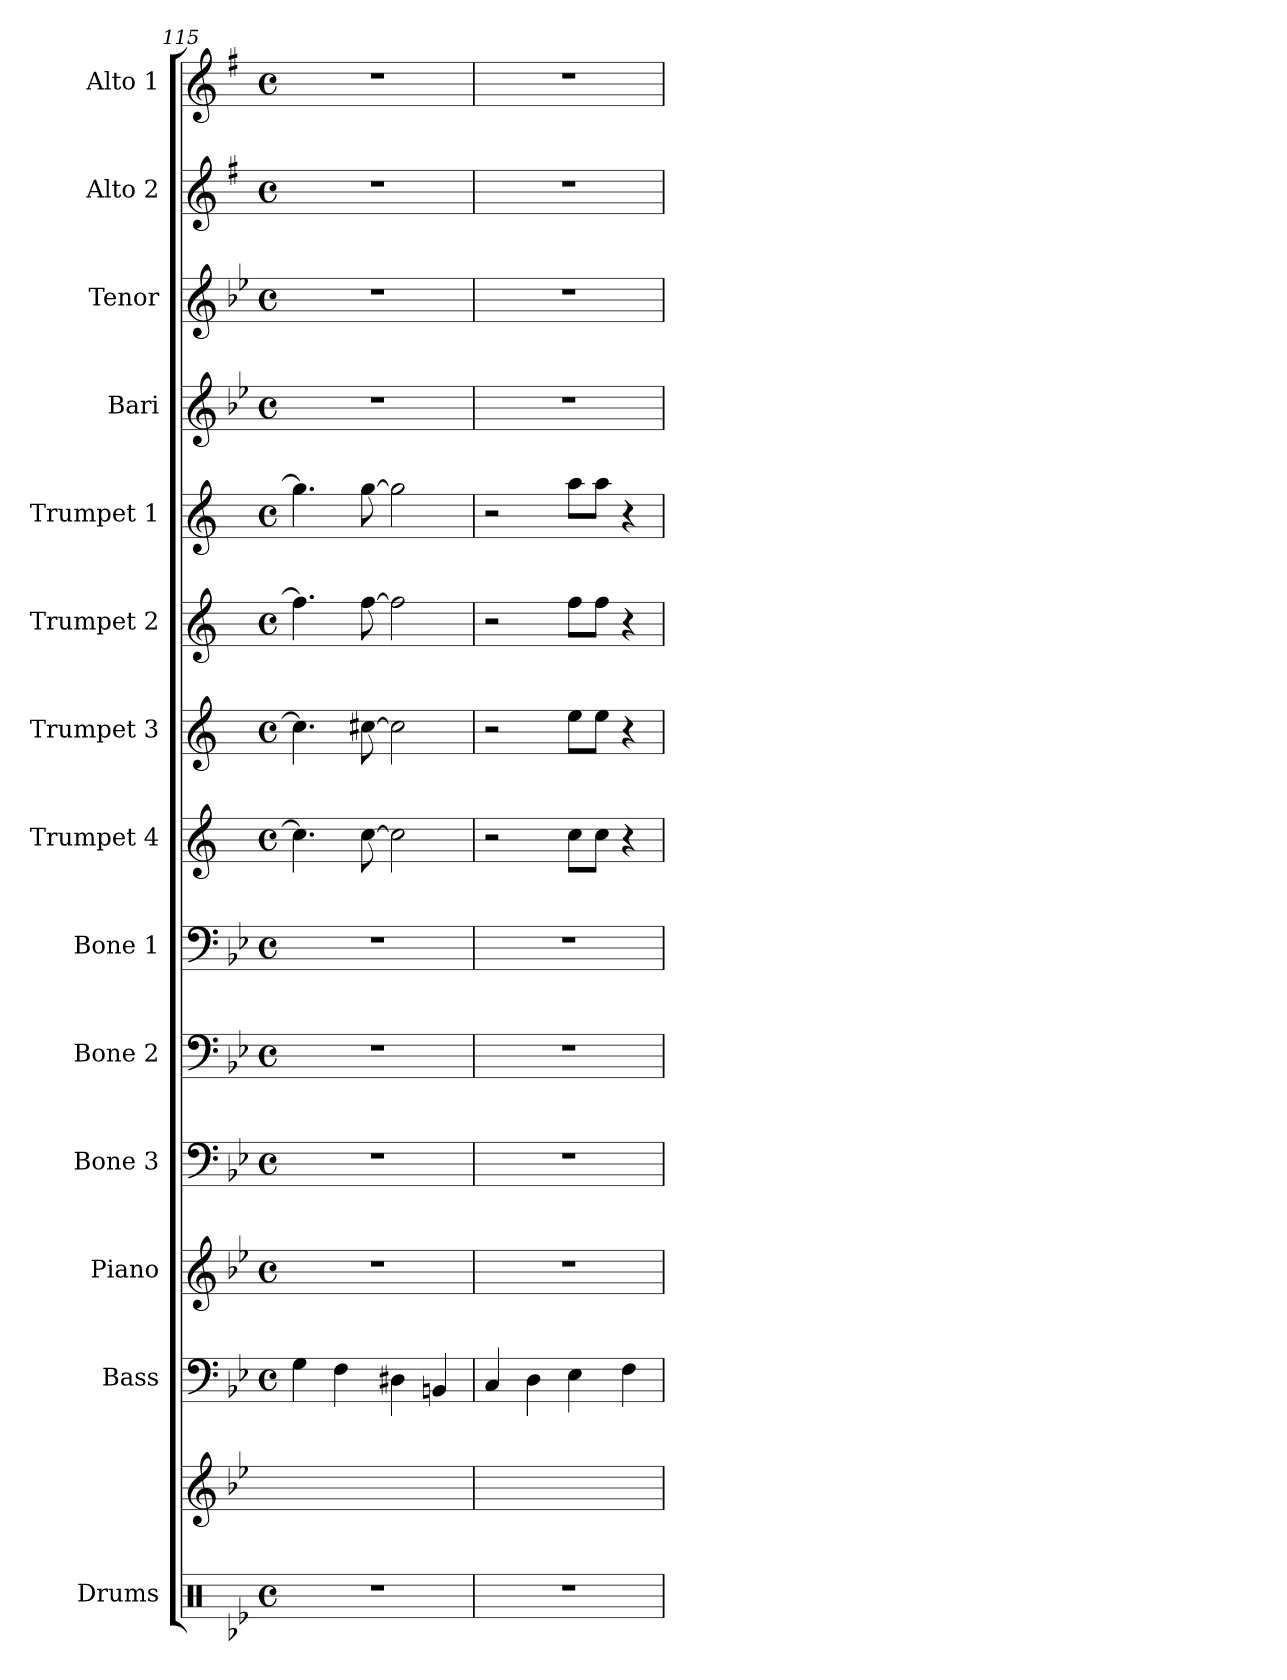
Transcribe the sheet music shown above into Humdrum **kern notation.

**kern	**kern	**kern	**kern	**kern	**kern	**kern	**kern	**kern	**kern	**kern	**kern	**kern	**kern	**kern
*part15	*part14	*part13	*part12	*part11	*part10	*part9	*part8	*part7	*part6	*part5	*part4	*part3	*part2	*part1
*staff15	*staff14	*staff13	*staff12	*staff11	*staff10	*staff9	*staff8	*staff7	*staff6	*staff5	*staff4	*staff3	*staff2	*staff1
*I"Drums	*	*I"Bass	*I"Piano	*I"Bone 3	*I"Bone 2	*I"Bone 1	*I"Trumpet 4	*I"Trumpet 3	*I"Trumpet 2	*I"Trumpet 1	*I"Bari	*I"Tenor	*I"Alto 2	*I"Alto 1
*	*	*	*	*	*	*	*I'Tpt	*	*I'Tpt	*I'Tpt	*	*	*	*
*clefX	*clefG2	*clefF4	*clefG2	*clefF4	*clefF4	*clefF4	*clefG2	*clefG2	*clefG2	*clefG2	*clefG2	*clefG2	*clefG2	*clefG2
*	*	*ITrd7c12	*ITrd8c14	*	*	*	*ITrd1c2	*ITrd1c2	*ITrd1c2	*ITrd1c2	*ITrd12c21	*ITrd8c14	*ITrd5c9	*ITrd5c9
*k[b-e-]	*k[b-e-]	*k[b-e-]	*k[b-e-]	*k[b-e-]	*k[b-e-]	*k[b-e-]	*k[b-e-]	*k[b-e-]	*k[b-e-]	*k[b-e-]	*k[b-e-]	*k[b-e-]	*k[b-e-]	*k[b-e-]
*B-:	*B-:	*B-:	*B-:	*B-:	*B-:	*B-:	*B-:	*B-:	*B-:	*B-:	*B-:	*B-:	*B-:	*B-:
*M4/4	*	*M4/4	*M4/4	*M4/4	*M4/4	*M4/4	*M4/4	*M4/4	*M4/4	*M4/4	*M4/4	*M4/4	*M4/4	*M4/4
*met(c)	*	*met(c)	*met(c)	*met(c)	*met(c)	*met(c)	*met(c)	*met(c)	*met(c)	*met(c)	*met(c)	*met(c)	*met(c)	*met(c)
=115	=115	=115	=115	=115	=115	=115	=115	=115	=115	=115	=115	=115	=115	=115
1r	1ryy	4GG\	1r	1r	1r	1r	4.b-\]	4.b\]	4.ee-\]	4.ff\]	1r	1r	1r	1r
.	.	4FF\	.	.	.	.	.	.	.	.	.	.	.	.
.	.	.	.	.	.	.	[8b-\	[8bn\	[8ee-\	[8ff\	.	.	.	.
.	.	4DD#X\	.	.	.	.	2b-\]	2b\]	2ee-\]	2ff\]	.	.	.	.
.	.	4BBBn/	.	.	.	.	.	.	.	.	.	.	.	.
=116	=116	=116	=116	=116	=116	=116	=116	=116	=116	=116	=116	=116	=116	=116
1r	1ryy	4CC/	1r	1r	1r	1r	2r	2r	2r	2r	1r	1r	1r	1r
.	.	4DD\	.	.	.	.	.	.	.	.	.	.	.	.
.	.	4EE-\	.	.	.	.	8b-\L	8dd\L	8ee-\L	8gg\L	.	.	.	.
.	.	.	.	.	.	.	8b-\J	8dd\J	8ee-\J	8gg\J	.	.	.	.
.	.	4FF\	.	.	.	.	4r	4r	4r	4r	.	.	.	.
=	=	=	=	=	=	=	=	=	=	=	=	=	=	=
*-	*-	*-	*-	*-	*-	*-	*-	*-	*-	*-	*-	*-	*-	*-
